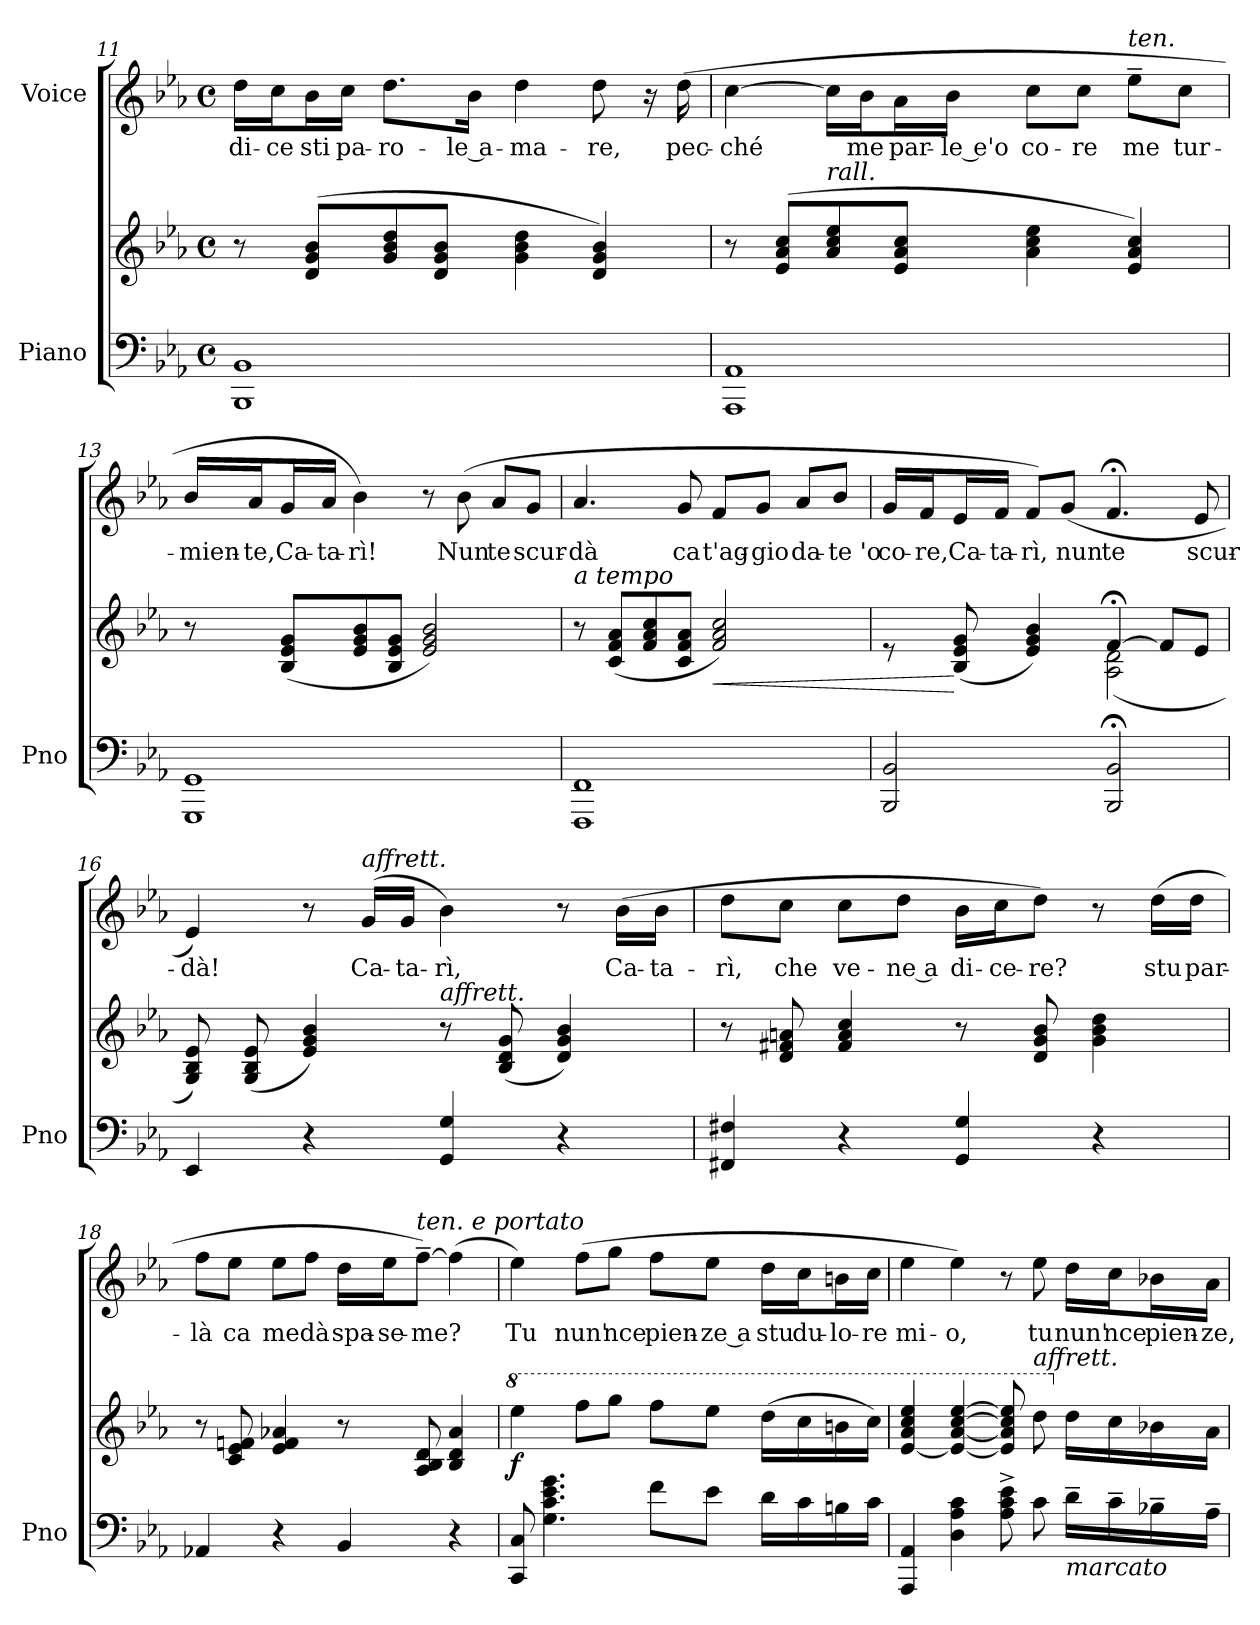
**kern	**kern	**dynam	**kern	**text
*part2	*part2	*part2	*part1	*part1
*staff3	*staff2	*staff2/3	*staff1	*staff1
*I"Piano	*	*	*I"Voice	*
*I'Pno	*	*	*	*
!!LO:LB:g=z
*clefF4	*clefG2	*	*clefG2	*
*k[b-e-a-]	*k[b-e-a-]	*	*k[b-e-a-]	*
*M4/4	*M4/4	*	*M4/4	*
*met(c)	*met(c)	*	*met(c)	*
=11	=11	=11	=11	=11
!	!	!	!	!LO:LY:b
1BBB- 1BB-	8r	.	16dd\LL	di-
!	!	!	!	!LO:LY:b
.	.	.	16cc\J	ce
!	!	!	!	!LO:LY:b
.	(<8d/ 8g/ 8b-/L	.	16b-\L	sti
!	!	!	!	!LO:LY:b
.	.	.	16cc\JJ	pa-
!	!	!	!	!LO:LY:b
.	8g/ 8b-/ 8dd/	.	8.dd\L	ro-
.	8d/ 8g/ 8b-/J	.	.	.
!	!	!	!	!LO:LY:b
.	.	.	16b-\Jk	le a-
!	!	!	!	!LO:LY:b
.	4g\ 4b-\ 4dd\	.	4dd\	ma-
!	!	!	!	!LO:LY:b
.	4d/ 4g/ 4b-/)	.	8dd\	re,
.	.	.	16r	.
!	!	!	!	!LO:LY:b
.	.	.	(>16dd\	pec-
=12	=12	=12	=12	=12
!	!	!	!	!LO:LY:b
1AAA- 1AA-	8r	.	[4cc\	ché
.	(>8e-/ 8a-/ 8cc/L	.	.	.
!	!LO:TX:a:i:t=rall.	!	!	!
.	8a-/ 8cc/ 8ee-/	.	16cc\LL]	.
!	!	!	!	!LO:LY:b
.	.	.	16b-\J	me
!	!	!	!	!LO:LY:b
.	8e-/ 8a-/ 8cc/J	.	16a-\L	par-
!	!	!	!	!LO:LY:b
.	.	.	16b-\JJ	le e'o
!	!	!	!	!LO:LY:b
.	4a-\ 4cc\ 4ee-\	.	8cc\L	co-
!	!	!	!	!LO:LY:b
.	.	.	8cc\J	re
!	!	!	!LO:TX:a:i:t=ten.	!
!	!	!	!	!LO:LY:b
.	4e-/ 4a-/ 4cc/)	.	8ee-~\L	me
!	!	!	!	!LO:LY:b
.	.	.	8cc\J	tur-
=13	=13	=13	=13	=13
!	!	!	!	!LO:LY:b
1GGG 1GG	8r	.	16b-/LL	mien-
!	!	!	!	!LO:LY:b
.	.	.	16a-/J	te,
!	!	!	!	!LO:LY:b
.	(<8B-/ 8e-/ 8g/L	.	16g/L	Ca-
!	!	!	!	!LO:LY:b
.	.	.	16a-/JJ	ta-
!	!	!	!	!LO:LY:b
.	8e-/ 8g/ 8b-/	.	4b-\)	rì!
.	8B-/ 8e-/ 8g/J	.	.	.
.	2e-/ 2g/ 2b-/)	.	8r	.
!	!	!	!	!LO:LY:b
.	.	.	(>8b-\	Nun
!	!	!	!	!LO:LY:b
.	.	.	8a-/L	te
!	!	!	!	!LO:LY:b
.	.	.	8g/J	scur-
!!LO:PB:g=z
=14	=14	=14	=14	=14
!	!LO:TX:a:i:t=a tempo	!	!	!
!	!	!	!	!LO:LY:b
1FFF 1FF	8r	.	4.a-/	dà
.	(<8c/ 8f/ 8a-/L	.	.	.
.	8f/ 8a-/ 8cc/	.	.	.
!	!	!	!	!LO:LY:b
.	8c/ 8f/ 8a-/J	.	8g/	ca
!	!	!LO:HP:b	!	!LO:LY:b
.	2f/ 2a-/ 2cc/)	<	8f/L	t'ag-
!	!	!	!	!LO:LY:b
.	.	.	8g/J	gio
!	!	!	!	!LO:LY:b
.	.	.	8a-/L	da-
!	!	!	!	!LO:LY:b
.	.	.	8b-/J	te 'o
=15	=15	=15	=15	=15
*	*^	*	*	*
!	!	!	!	!	!LO:LY:b
2BBB-/ 2BB-/	8re	2ryy	.	16g/LL	co-
!	!	!	!	!	!LO:LY:b
.	.	.	.	16f/J	re,
!	!	!	!	!	!LO:LY:b
.	(<8B-/ 8e-/ 8g/	.	[	16e-/L	Ca-
!	!	!	!	!	!LO:LY:b
.	.	.	.	16f/JJ	ta-
!	!	!	!	!	!LO:LY:b
.	4e-/ 4g/ 4b-/)	.	.	8f/L)	rì,
!	!	!	!	!	!LO:LY:b
.	.	.	.	(>8g/J	nun
!	!	!	!	!	!LO:LY:b
2BBB-/;< 2BB-/;<	[4f;</	(<2A-\ 2d\	.	4.f;</	te
.	8f/L]	.	.	.	.
!	!	!	!	!	!LO:LY:b
.	8e-/J	.	.	8e-/	scur-
*	*v	*v	*	*	*
=16	=16	=16	=16	=16
!	!	!	!	!LO:LY:b
4EE-/	8G/ 8B-/ 8e-/)	.	4e-/)	dà!
.	(>8G/ 8B-/ 8e-/	.	.	.
4r	4e-/ 4g/ 4b-/)	.	8r	.
!	!	!	!LO:TX:a:i:t=affrett.	!
!	!	!	!	!LO:LY:b
.	.	.	(>16g/LL	Ca-
!	!	!	!	!LO:LY:b
.	.	.	16g/JJ	ta-
!	!LO:TX:a:i:t=affrett.	!	!	!
!	!	!	!	!LO:LY:b
4GG/ 4G/	8r	.	4b-\)	rì,
.	(>8B-/ 8d/ 8g/	.	.	.
4r	4d/ 4g/ 4b-/)	.	8r	.
!	!	!	!	!LO:LY:b
.	.	.	(>16b-\LL	Ca-
!	!	!	!	!LO:LY:b
.	.	.	16b-\JJ	ta-
!!LO:LB:g=z
=17	=17	=17	=17	=17
!	!	!	!	!LO:LY:b
4FF#X/ 4F#X/	8r	.	8dd\L	rì,
!	!	!	!	!LO:LY:b
.	8d/ 8f#X/ 8an/	.	8cc\J	che
!	!	!	!	!LO:LY:b
4r	4f#/ 4a/ 4cc/	.	8cc\L	ve-
!	!	!	!	!LO:LY:b
.	.	.	8dd\J	ne a
!	!	!	!	!LO:LY:b
4GG/ 4G/	8r	.	16b-\LL	di-
!	!	!	!	!LO:LY:b
.	.	.	16cc\J	ce-
!	!	!	!	!LO:LY:b
.	8d/ 8g/ 8b-/	.	8dd\J)	re?
4r	4g\ 4b-\ 4dd\	.	8r	.
!	!	!	!	!LO:LY:b
.	.	.	(>16dd\LL	stu
!	!	!	!	!LO:LY:b
.	.	.	16dd\JJ	par-
=18	=18	=18	=18	=18
!	!	!	!	!LO:LY:b
4AA-X/	8r	.	8ff\L	là
!	!	!	!	!LO:LY:b
.	8c/ 8e-/ 8fn/	.	8ee-\J	ca
!	!	!	!	!LO:LY:b
4r	4e-/ 4f/ 4a-X/	.	8ee-\L	me
!	!	!	!	!LO:LY:b
.	.	.	8ff\J	dà
!	!	!	!	!LO:LY:b
4BB-/	8r	.	16dd\LL	spa-
!	!	!	!	!LO:LY:b
.	.	.	16ee-\J	se-
!	!	!	!LO:TX:a:i:t=ten. e portato	!
!	!	!	!	!LO:LY:b
.	8A-/ 8B-/ 8d/	.	[8ff~\J)	me?
4r	4B-/ 4d/ 4a-/	.	(>4ff\]	.
=19	=19	=19	=19	=19
*	*8va	*	*	*
!	!	!LO:DY:b	!	!LO:LY:b
8CC/ 8C/	4eee-\	f	4ee-\)	Tu
4.G\ 4.c\ 4.e-\ 4.g\	.	.	.	.
!	!	!	!	!LO:LY:b
.	8fff\L	.	(>8ff\L	nun'
!	!	!	!	!LO:LY:b
.	8ggg\J	.	8gg\J	nce
!	!	!	!	!LO:LY:b
8f\L	8fff\L	.	8ff\L	pien-
!	!	!	!	!LO:LY:b
8e-\J	8eee-\J	.	8ee-\J	ze a
!	!	!	!	!LO:LY:b
16d\LL	(>16ddd\LL	.	16dd\LL	stu
!	!	!	!	!LO:LY:b
16c\	16ccc\	.	16cc\J	du-
!	!	!	!	!LO:LY:b
16Bn\	16bbn\	.	16bn\L	lo-
!	!	!	!	!LO:LY:b
16c\JJ	16ccc\JJ)	.	16cc\JJ	re
!!LO:LB:g=z
=20	=20	=20	=20	=20
!	!	!	!	!LO:LY:b
4AAA-/ 4AA-/	[4ee-/ 4aa-/ 4ccc/ 4eee-/	.	4ee-\	mi-
!	!	!	!	!LO:LY:b
4D\ 4A-\ 4c\	4ee-/_ [4aa-/ [4ccc/ [4eee-/	.	4ee-\)	o,
8A-\^ 8c\^ 8e-\^	8ee-/] 8aa-/] 8ccc/] 8eee-/]	.	8r	.
!	!LO:TX:a:i:t=affrett.	!	!	!
!	!	!	!	!LO:LY:b
8c\	8ddd\	.	8ee-\	tu
*	*X8va	*	*	*
!LO:TX:b:i:t=marcato	!	!	!	!
!	!	!	!	!LO:LY:b
16d~\LL	16dd\LL	.	16dd\LL	nun'
!	!	!	!	!LO:LY:b
16c~\	16cc\	.	16cc\J	nce
!	!	!	!	!LO:LY:b
16B-X~\	16b-X\	.	16b-X\L	pien-
!	!	!	!	!LO:LY:b
16A-~\JJ	16a-\JJ	.	16a-\JJ	ze,
=	=	=	=	=
*-	*-	*-	*-	*-
